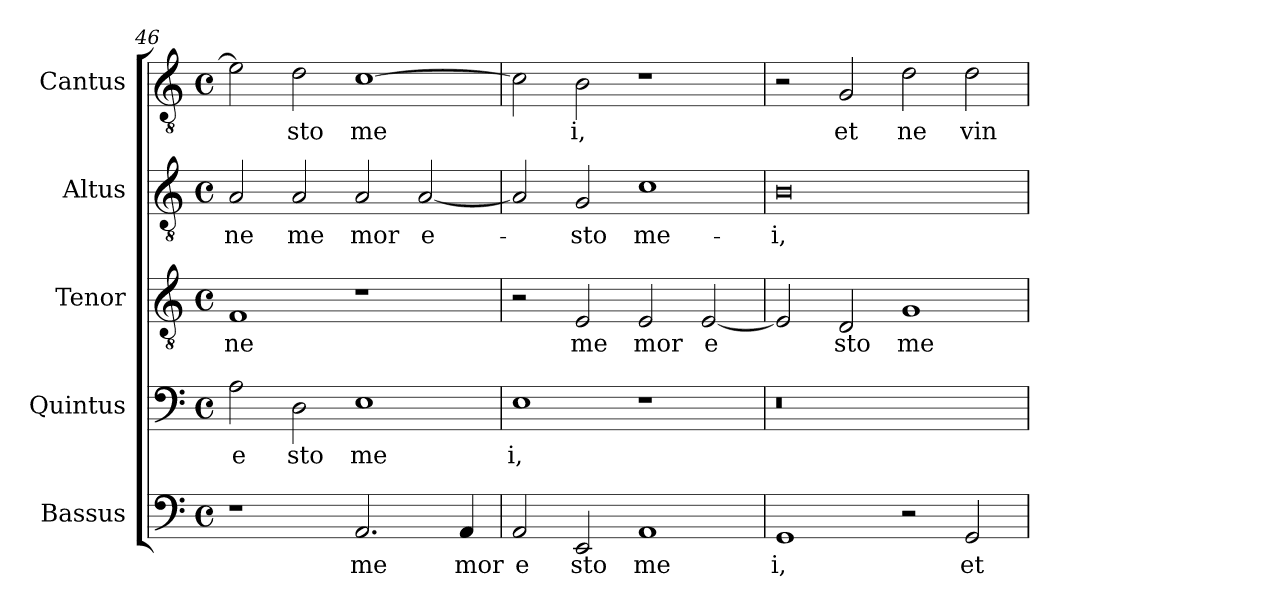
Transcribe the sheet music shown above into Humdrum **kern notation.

**kern	**text	**kern	**text	**kern	**text	**kern	**text	**kern	**text
*part5	*part5	*part4	*part4	*part3	*part3	*part2	*part2	*part1	*part1
*staff5	*staff5	*staff4	*staff4	*staff3	*staff3	*staff2	*staff2	*staff1	*staff1
*I"Bassus	*	*I"Quintus	*	*I"Tenor	*	*I"Altus	*	*I"Cantus	*
*clefF4	*	*clefF4	*	*clefGv2	*	*clefGv2	*	*clefGv2	*
*M4/4	*	*M4/4	*	*M4/4	*	*M4/4	*	*M4/4	*
*met(c)	*	*met(c)	*	*met(c)	*	*met(c)	*	*met(c)	*
=46	=46	=46	=46	=46	=46	=46	=46	=46	=46
!	!	!	!LO:LY:b:cj	!	!LO:LY:b:cj	!	!LO:LY:b:cj	!	!
1r	.	2A\	e	1F	ne	2A/	-ne	2e\]	.
!	!	!	!LO:LY:b:cj	!	!	!	!LO:LY:b:cj	!	!LO:LY:b:cj
.	.	2D\	sto	.	.	2A/	me	2d\	sto
!	!LO:LY:b:cj	!	!LO:LY:b:cj	!	!	!	!LO:LY:b:cj	!	!LO:LY:b:cj
2.AA/	me	1E	me	1r	.	2A/	mor	[>1c	me
!	!	!	!	!	!	!	!LO:LY:b:cj	!	!
.	.	.	.	.	.	[<2A/	e-	.	.
!	!LO:LY:b:cj	!	!	!	!	!	!	!	!
4AA/	mor	.	.	.	.	.	.	.	.
=47	=47	=47	=47	=47	=47	=47	=47	=47	=47
!	!LO:LY:b:cj	!	!LO:LY:b:cj	!	!	!	!	!	!
2AA/	e	1E	i,	2r	.	2A/]	.	2c\]	.
!	!LO:LY:b:cj	!	!	!	!LO:LY:b:cj	!	!LO:LY:b:cj	!	!LO:LY:b:cj
2EE/	sto	.	.	2E/	me	2G/	-sto	2B\	i,
!	!LO:LY:b:cj	!	!	!	!LO:LY:b:cj	!	!LO:LY:b:cj	!	!
1AA	me	1r	.	2E/	mor	1c	me-	1r	.
!	!	!	!	!	!LO:LY:b:cj	!	!	!	!
.	.	.	.	[<2E/	e	.	.	.	.
=48	=48	=48	=48	=48	=48	=48	=48	=48	=48
!	!LO:LY:b:cj	!	!	!	!	!	!LO:LY:b:cj	!	!
1GG	i,	0r	.	2E/]	.	0B	-i,	2r	.
!	!	!	!	!	!LO:LY:b:cj	!	!	!	!LO:LY:b:cj
.	.	.	.	2D/	sto	.	.	2G/	et
!	!	!	!	!	!LO:LY:b:cj	!	!	!	!LO:LY:b:cj
2r	.	.	.	1G	me	.	.	2d\	ne
!	!LO:LY:b:cj	!	!	!	!	!	!	!	!LO:LY:b:cj
2GG/	et	.	.	.	.	.	.	2d\	vin
=	=	=	=	=	=	=	=	=	=
*-	*-	*-	*-	*-	*-	*-	*-	*-	*-
